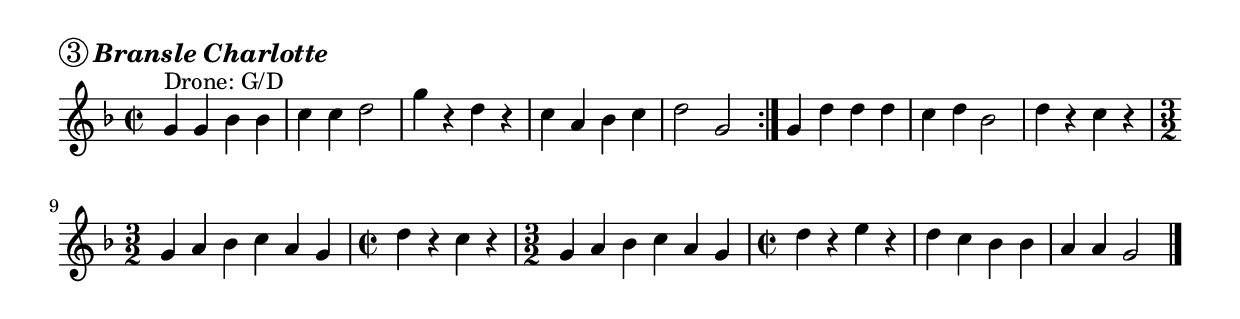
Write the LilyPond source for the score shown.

\include "music/include/fb_functions.ly"
%#(set-global-staff-size 18)
\include "english.ly"
%#(set-default-paper-size "letter")




  % CHARLOTTE
  \score {
    \new Staff \relative c'' {
      \time 2/2
      \key g \dorian
      \repeat volta 2 {
        g4^\markup{Drone: G/D} g bf bf c c d2 |
        g4 r d4 r |
        c4 a bf c d2 g, 
      }
      g4 d' d d c d bf2 d4 r c r |
      \time 3/2 g a bf c a g |
      \time 2/2 d' r c r |
      \time 3/2 g a bf c a g |

      \time 2/2 d' r e r |
      d c bf bf a a g2 \bar "|."
    }

    \header { piece = \markup { \huge \circle  3 \large \italic { \bold{Bransle Charlotte} } } }
    \layout { indent = 0\mm }
  }

 




\version "2.10.10"  % necessary for upgrading to future LilyPond versions.

